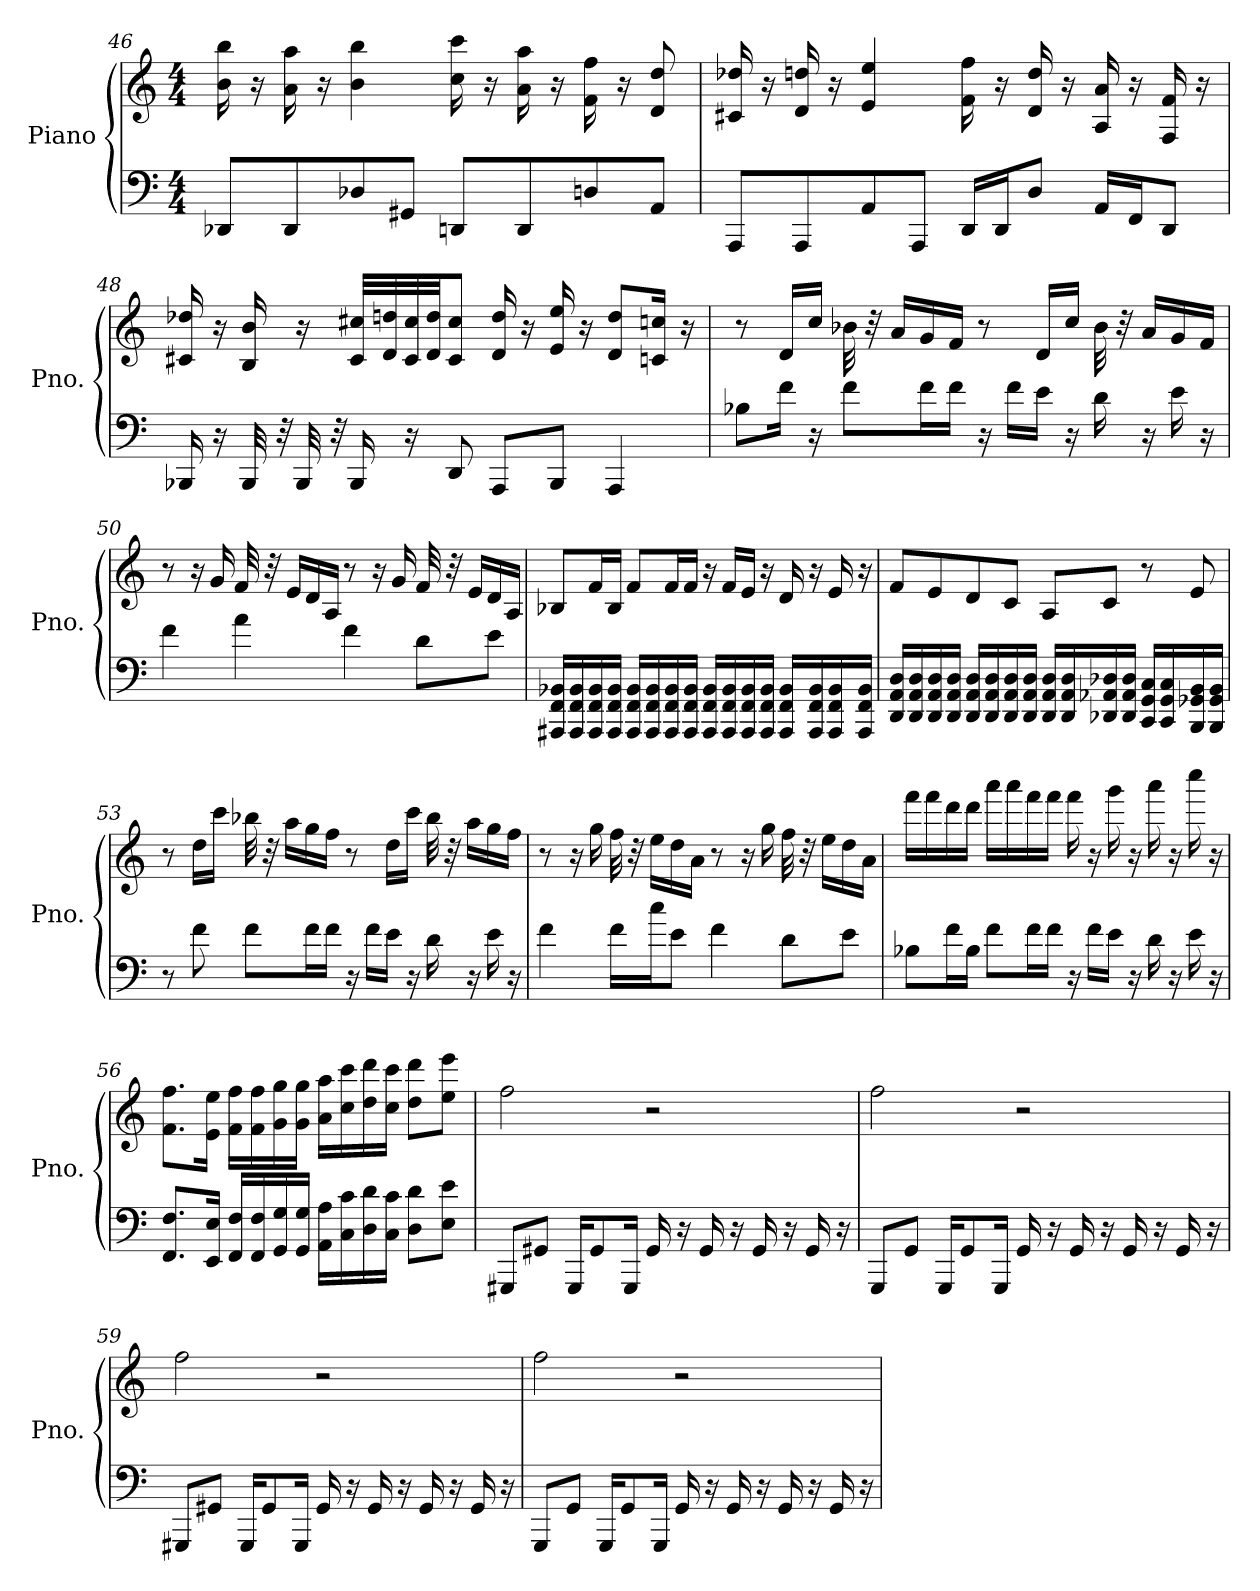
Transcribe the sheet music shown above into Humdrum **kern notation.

**kern	**kern
*part1	*part1
*staff2	*staff1
*I"Piano	*
*I'Pno.	*
*clefF4	*clefG2
*k[]	*k[]
*M4/4	*M4/4
=46	=46
8DD-X/L	16b\ 16bb\
.	16r
8DD-/	16a\ 16aa\
.	16r
8D-X/	4b\ 4bb\
8GG#X/J	.
8DDn/L	16cc\ 16ccc\
.	16r
8DD/	16a\ 16aa\
.	16r
8Dn/	16f\ 16ff\
.	16r
8AA/J	8d/ 8dd/
=47	=47
8AAA/L	16c#X/ 16dd-X/
.	16r
8AAA/	16d/ 16ddn/
.	16r
8AA/	4e/ 4ee/
8AAA/J	.
16DD/LL	16f\ 16ff\
16DD/J	16r
8D/J	16d/ 16dd/
.	16r
16AA/LL	16A/ 16a/
16FF/J	16r
8DD/J	16F/ 16f/
.	16r
!!LO:LB:g=z
=48	=48
16BBB-X/	16c#X/ 16dd-X/
16r	16r
32BBB-/	16B/ 16b/
32r	.
32BBB-/	16r
32r	.
16BBB-/	32c#/ 32cc#X/LLL
.	32d/ 32ddn/
16r	32c#/ 32cc#/
.	32d/ 32dd/JJ
8DD/	8c#/ 8cc#/J
8AAA/L	16d/ 16dd/
.	16r
8BBB-/J	16e/ 16ee/
.	16r
4AAA/	8d/ 8dd/L
.	16cn/ 16ccn/Jk
.	16r
=49	=49
8B-X\L	8r
16f\Jk	16d/LL
16r	16cc/JJ
8f\L	32b-X\
.	32r
.	16a/LL
16f\L	16g/
16f\JJ	16f/JJ
16r	8r
16f\LL	.
16e\JJ	16d/LL
16r	16cc/JJ
16d\	32b-\
.	32r
16r	16a/LL
16e\	16g/
16r	16f/JJ
!!LO:LB:g=z
=50	=50
4f\	8r
.	16r
.	16g/
4a\	32f/
.	32r
.	16e/LL
.	16d/
.	16A/JJ
4f\	8r
.	16r
.	16g/
8d\L	32f/
.	32r
.	16e/LL
8e\J	16d/
.	16A/JJ
=51	=51
16AAA#X/ 16FF/ 16BB-X/LL	8B-X/L
16AAA#/ 16FF/ 16BB-/	.
16AAA#/ 16FF/ 16BB-/	16f/L
16AAA#/ 16FF/ 16BB-/JJ	16B-/JJ
16AAA#/ 16FF/ 16BB-/LL	8f/L
16AAA#/ 16FF/ 16BB-/	.
16AAA#/ 16FF/ 16BB-/	16f/L
16AAA#/ 16FF/ 16BB-/JJ	16f/JJ
16AAA#/ 16FF/ 16BB-/LL	16r
16AAA#/ 16FF/ 16BB-/	16f/LL
16AAA#/ 16FF/ 16BB-/	16e/JJ
16AAA#/ 16FF/ 16BB-/JJ	16r
16AAA#/ 16FF/ 16BB-/LL	16d/
16AAA#/ 16FF/ 16BB-/	16r
16AAA#/ 16FF/ 16BB-/	16e/
16AAA#/ 16FF/ 16BB-/JJ	16r
!!LO:PB:g=z
=52	=52
16DD/ 16AA/ 16D/LL	8f/L
16DD/ 16AA/ 16D/	.
16DD/ 16AA/ 16D/	8e/
16DD/ 16AA/ 16D/JJ	.
16DD/ 16AA/ 16D/LL	8d/
16DD/ 16AA/ 16D/	.
16DD/ 16AA/ 16D/	8c/J
16DD/ 16AA/ 16D/JJ	.
16DD/ 16AA/ 16D/LL	8A/L
16DD/ 16AA/ 16D/	.
16DD-X/ 16AA-X/ 16D-X/	8c/J
16DD-/ 16AA-/ 16D-/JJ	.
16CC/ 16GG/ 16C/LL	8r
16CC/ 16GG/ 16C/	.
16BBB/ 16GG-X/ 16BB/	8e/
16BBB/ 16GG-/ 16BB/JJ	.
=53	=53
8r	8r
8f\	16dd\LL
.	16ccc\JJ
8f\L	32bb-X\
.	32r
.	16aa\LL
16f\L	16gg\
16f\JJ	16ff\JJ
16r	8r
16f\LL	.
16e\JJ	16dd\LL
16r	16ccc\JJ
16d\	32bb-\
.	32r
16r	16aa\LL
16e\	16gg\
16r	16ff\JJ
!!LO:LB:g=z
=54	=54
4f\	8r
.	16r
.	16gg\
16f\LL	32ff\
.	32r
16cc\J	16ee\LL
8e\J	16dd\
.	16a\JJ
4f\	8r
.	16r
.	16gg\
8d\L	32ff\
.	32r
.	16ee\LL
8e\J	16dd\
.	16a\JJ
=55	=55
8B-X\L	16fff\LL
.	16fff\
16f\L	16ddd\
16B-\JJ	16ddd\JJ
8f\L	16aaa\LL
.	16aaa\
16f\L	16fff\
16f\JJ	16fff\JJ
16r	16fff\
16f\LL	16r
16e\JJ	16ggg\
16r	16r
16d\	16aaa\
16r	16r
16e\	16cccc\
16r	16r
=56	=56
8.FF/ 8.F/L	8.f\ 8.ff\L
16EE/ 16E/Jk	16e\ 16ee\Jk
16FF/ 16F/LL	16f\ 16ff\LL
16FF/ 16F/	16f\ 16ff\
16GG/ 16G/	16g\ 16gg\
16GG/ 16G/JJ	16g\ 16gg\JJ
16AA\ 16A\LL	16a\ 16aa\LL
16C\ 16c\	16cc\ 16ccc\
16D\ 16d\	16dd\ 16ddd\
16C\ 16c\JJ	16cc\ 16ccc\JJ
8D\ 8d\L	8dd\ 8ddd\L
8E\ 8e\J	8ee\ 8eee\J
!!LO:LB:g=z
=57	=57
8GGG#X/L	2ff\
8GG#X/J	.
16GGG#/KL	.
8GG#/	.
16GGG#/Jk	.
16GG#/	2r
16r	.
16GG#/	.
16r	.
16GG#/	.
16r	.
16GG#/	.
16r	.
=58	=58
8GGG/L	2ff\
8GG/J	.
16GGG/KL	.
8GG/	.
16GGG/Jk	.
16GG/	2r
16r	.
16GG/	.
16r	.
16GG/	.
16r	.
16GG/	.
16r	.
=59	=59
8GGG#X/L	2ff\
8GG#X/J	.
16GGG#/KL	.
8GG#/	.
16GGG#/Jk	.
16GG#/	2r
16r	.
16GG#/	.
16r	.
16GG#/	.
16r	.
16GG#/	.
16r	.
!!LO:LB:g=z
=60	=60
8GGG/L	2ff\
8GG/J	.
16GGG/KL	.
8GG/	.
16GGG/Jk	.
16GG/	2r
16r	.
16GG/	.
16r	.
16GG/	.
16r	.
16GG/	.
16r	.
=	=
*-	*-
